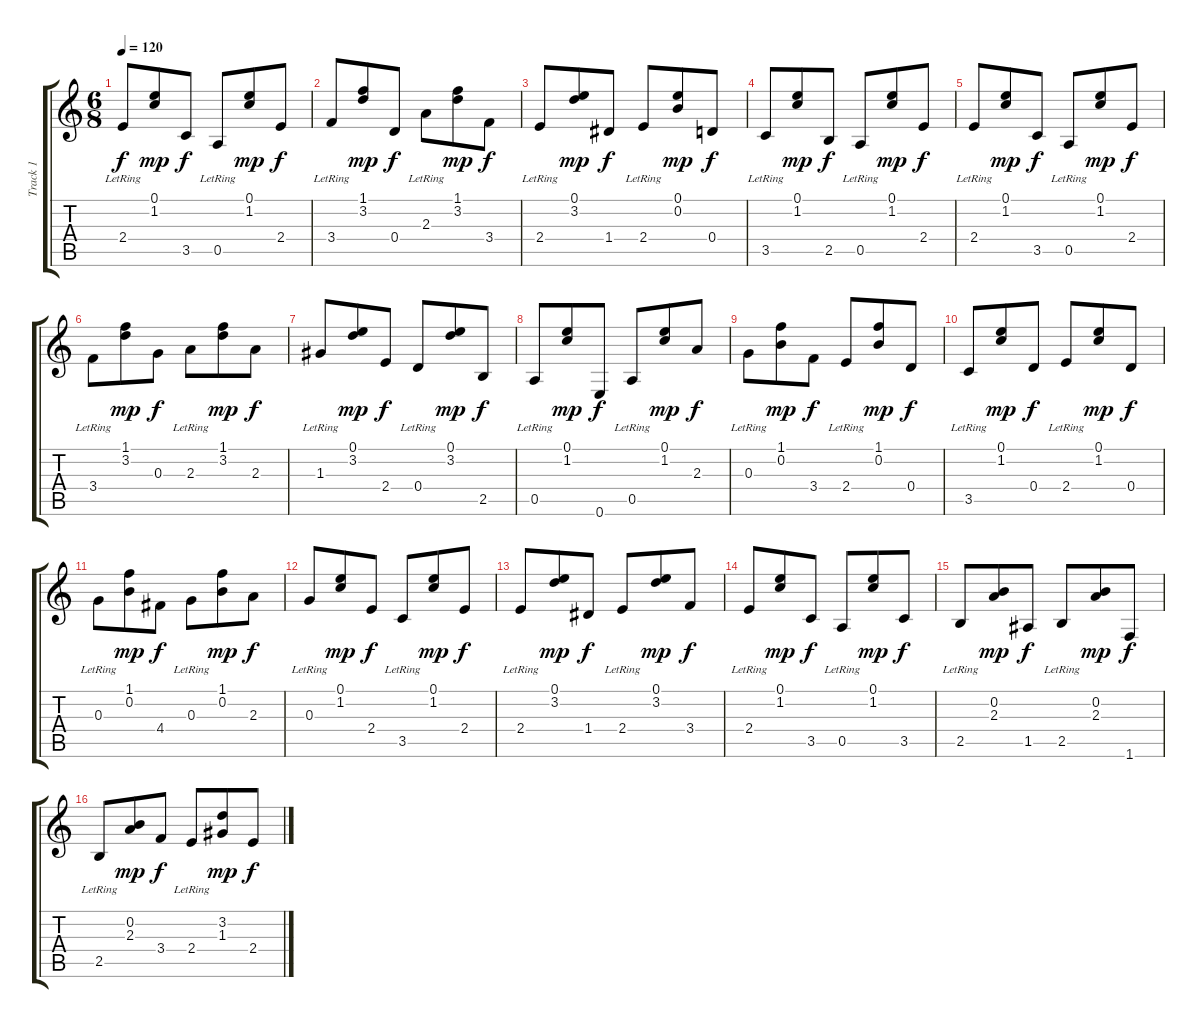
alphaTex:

\track ("Track 1" "Track 1") {instrument acousticguitarnylon}
\staff {score tabs}
\tuning (E4 B3 G3 D3 A2 E2) {hide}
\ts (6 8)
\tempo 120
\clef g2
\ks c
2.4{lr}.8{dy f instrument acousticguitarnylon} (0.1 1.2).8{dy mp} 3.5.8{dy f} 0.5{lr}.8 (0.1 1.2).8{dy mp} 2.4.8{dy f} |
3.4{lr}.8 (1.1 3.2).8{dy mp} 0.4.8{dy f} 2.3{lr}.8 (1.1 3.2).8{dy mp} 3.4.8{dy f} |
2.4{lr}.8 (0.1 3.2).8{dy mp} 1.4.8{dy f} 2.4{lr}.8 (0.1 0.2).8{dy mp} 0.4.8{dy f} |
3.5{lr}.8 (0.1 1.2).8{dy mp} 2.5.8{dy f} 0.5{lr}.8 (0.1 1.2).8{dy mp} 2.4.8{dy f} |
2.4{lr}.8 (0.1 1.2).8{dy mp} 3.5.8{dy f} 0.5{lr}.8 (0.1 1.2).8{dy mp} 2.4.8{dy f} |
3.4{lr}.8 (1.1 3.2).8{dy mp} 0.3.8{dy f} 2.3{lr}.8 (1.1 3.2).8{dy mp} 2.3.8{dy f} |
1.3{lr}.8 (0.1 3.2).8{dy mp} 2.4.8{dy f} 0.4{lr}.8 (0.1 3.2).8{dy mp} 2.5.8{dy f} |
0.5{lr}.8 (0.1 1.2).8{dy mp} 0.6.8{dy f} 0.5{lr}.8 (0.1 1.2).8{dy mp} 2.3.8{dy f} |
0.3{lr}.8 (1.1 0.2).8{dy mp} 3.4.8{dy f} 2.4{lr}.8 (1.1 0.2).8{dy mp} 0.4.8{dy f} |
3.5{lr}.8 (0.1 1.2).8{dy mp} 0.4.8{dy f} 2.4{lr}.8 (0.1 1.2).8{dy mp} 0.4.8{dy f} |
0.3{lr}.8 (1.1 0.2).8{dy mp} 4.4.8{dy f} 0.3{lr}.8 (1.1 0.2).8{dy mp} 2.3.8{dy f} |
0.3{lr}.8 (0.1 1.2).8{dy mp} 2.4.8{dy f} 3.5{lr}.8 (0.1 1.2).8{dy mp} 2.4.8{dy f} |
2.4{lr}.8 (0.1 3.2).8{dy mp} 1.4.8{dy f} 2.4{lr}.8 (0.1 3.2).8{dy mp} 3.4.8{dy f} |
2.4{lr}.8 (0.1 1.2).8{dy mp} 3.5.8{dy f} 0.5{lr}.8 (0.1 1.2).8{dy mp} 3.5.8{dy f} |
2.5{lr}.8 (0.2 2.3).8{dy mp} 1.5.8{dy f} 2.5{lr}.8 (0.2 2.3).8{dy mp} 1.6.8{dy f} |
2.5{lr}.8 (0.2 2.3).8{dy mp} 3.4.8{dy f} 2.4{lr}.8 (3.2 1.3).8{dy mp} 2.4.8{dy f}
